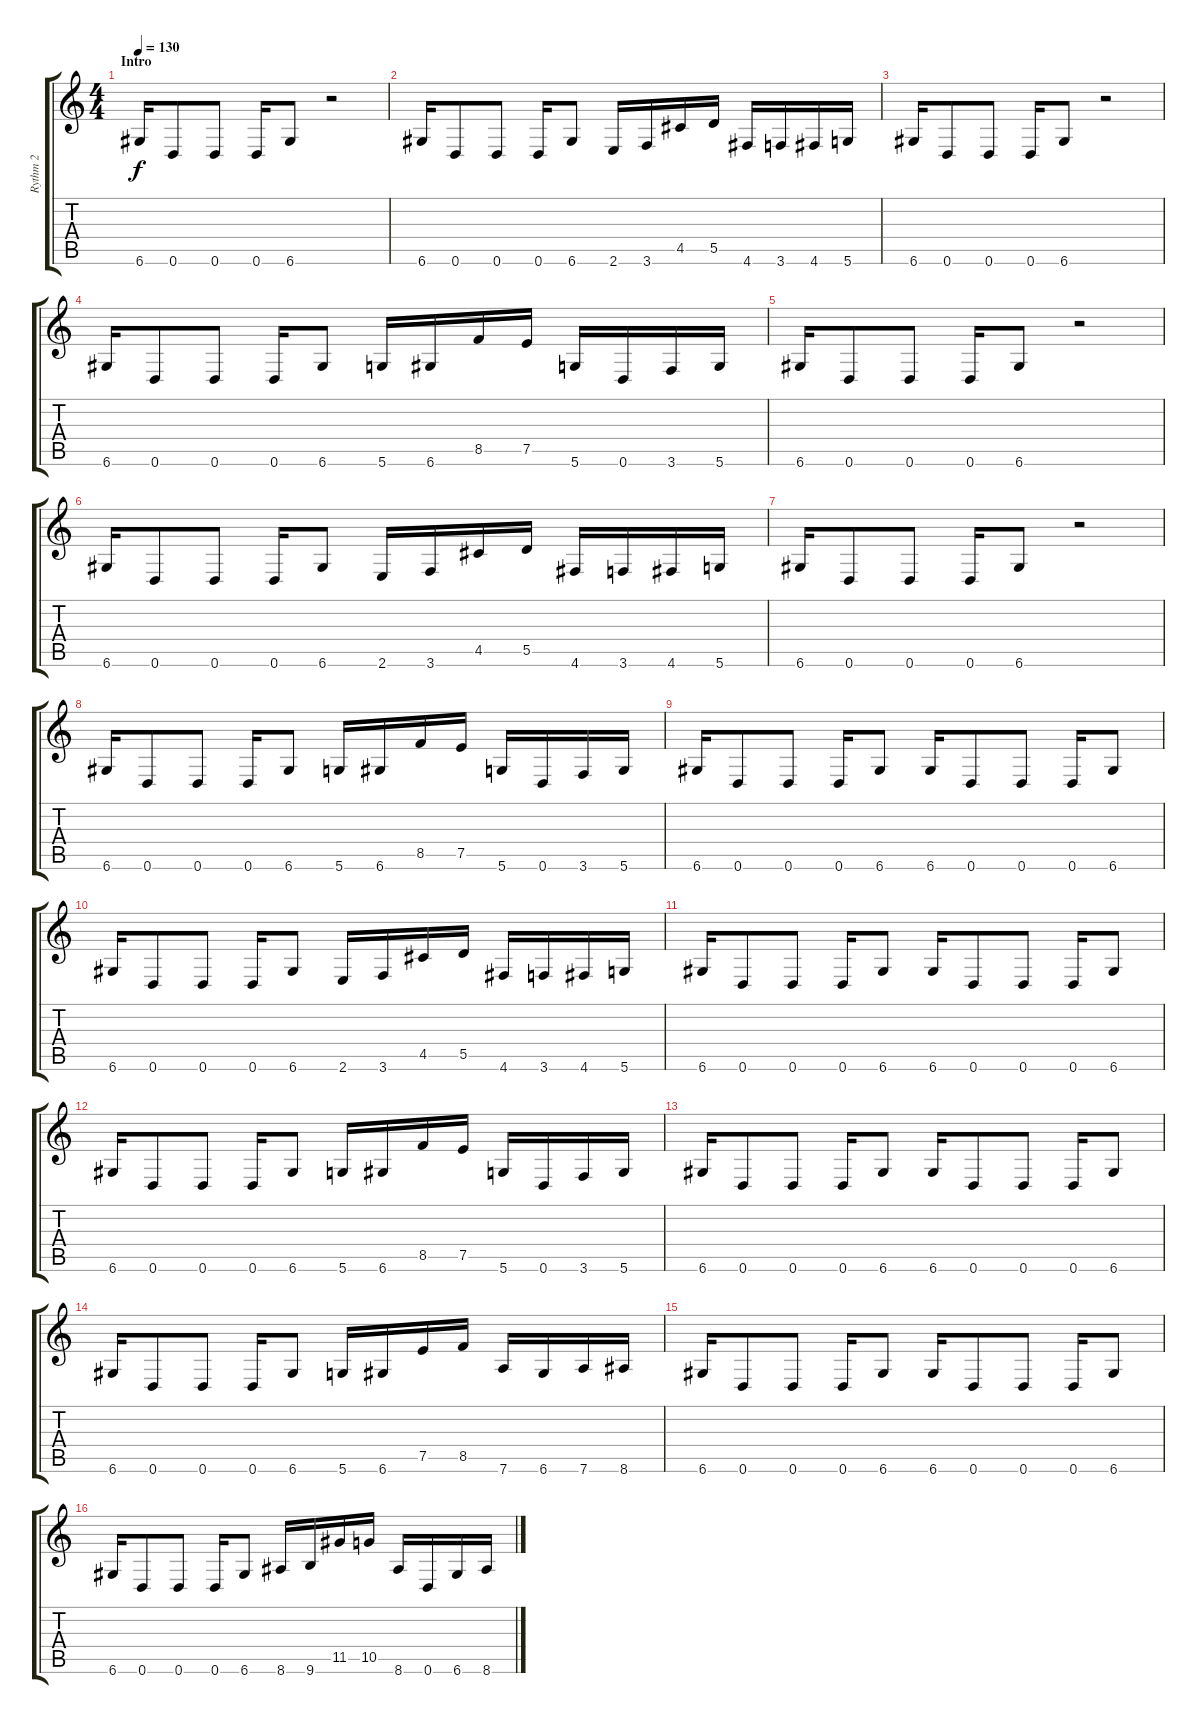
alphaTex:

\track ("Rythm 2" "Rythm 2") {instrument distortionguitar}
\staff {score tabs}
\tuning (E4 B3 G3 D3 A2 D2) {hide}
\ts (4 4)
\section ("" "Intro ")
\tempo 130
\clef g2
\ks c
6.6.16{dy f instrument distortionguitar} 0.6.8 0.6.8 0.6.16 6.6.8 r.2 |
6.6.16 0.6.8 0.6.8 0.6.16 6.6.8 2.6.16 3.6.16 4.5.16 5.5.16 4.6.16 3.6.16 4.6.16 5.6.16 |
6.6.16 0.6.8 0.6.8 0.6.16 6.6.8 r.2 |
6.6.16 0.6.8 0.6.8 0.6.16 6.6.8 5.6.16 6.6.16 8.5.16 7.5.16 5.6.16 0.6.16 3.6.16 5.6.16 |
6.6.16 0.6.8 0.6.8 0.6.16 6.6.8 r.2 |
6.6.16 0.6.8 0.6.8 0.6.16 6.6.8 2.6.16 3.6.16 4.5.16 5.5.16 4.6.16 3.6.16 4.6.16 5.6.16 |
6.6.16 0.6.8 0.6.8 0.6.16 6.6.8 r.2 |
6.6.16 0.6.8 0.6.8 0.6.16 6.6.8 5.6.16 6.6.16 8.5.16 7.5.16 5.6.16 0.6.16 3.6.16 5.6.16 |
\section ("" "")
6.6.16 0.6.8 0.6.8 0.6.16 6.6.8 6.6.16 0.6.8 0.6.8 0.6.16 6.6.8 |
6.6.16 0.6.8 0.6.8 0.6.16 6.6.8 2.6.16 3.6.16 4.5.16 5.5.16 4.6.16 3.6.16 4.6.16 5.6.16 |
6.6.16 0.6.8 0.6.8 0.6.16 6.6.8 6.6.16 0.6.8 0.6.8 0.6.16 6.6.8 |
6.6.16 0.6.8 0.6.8 0.6.16 6.6.8 5.6.16 6.6.16 8.5.16 7.5.16 5.6.16 0.6.16 3.6.16 5.6.16 |
6.6.16 0.6.8 0.6.8 0.6.16 6.6.8 6.6.16 0.6.8 0.6.8 0.6.16 6.6.8 |
6.6.16 0.6.8 0.6.8 0.6.16 6.6.8 5.6.16 6.6.16 7.5.16 8.5.16 7.6.16 6.6.16 7.6.16 8.6.16 |
6.6.16 0.6.8 0.6.8 0.6.16 6.6.8 6.6.16 0.6.8 0.6.8 0.6.16 6.6.8 |
6.6.16 0.6.8 0.6.8 0.6.16 6.6.8 8.6.16 9.6.16 11.5.16 10.5.16 8.6.16 0.6.16 6.6.16 8.6.16
